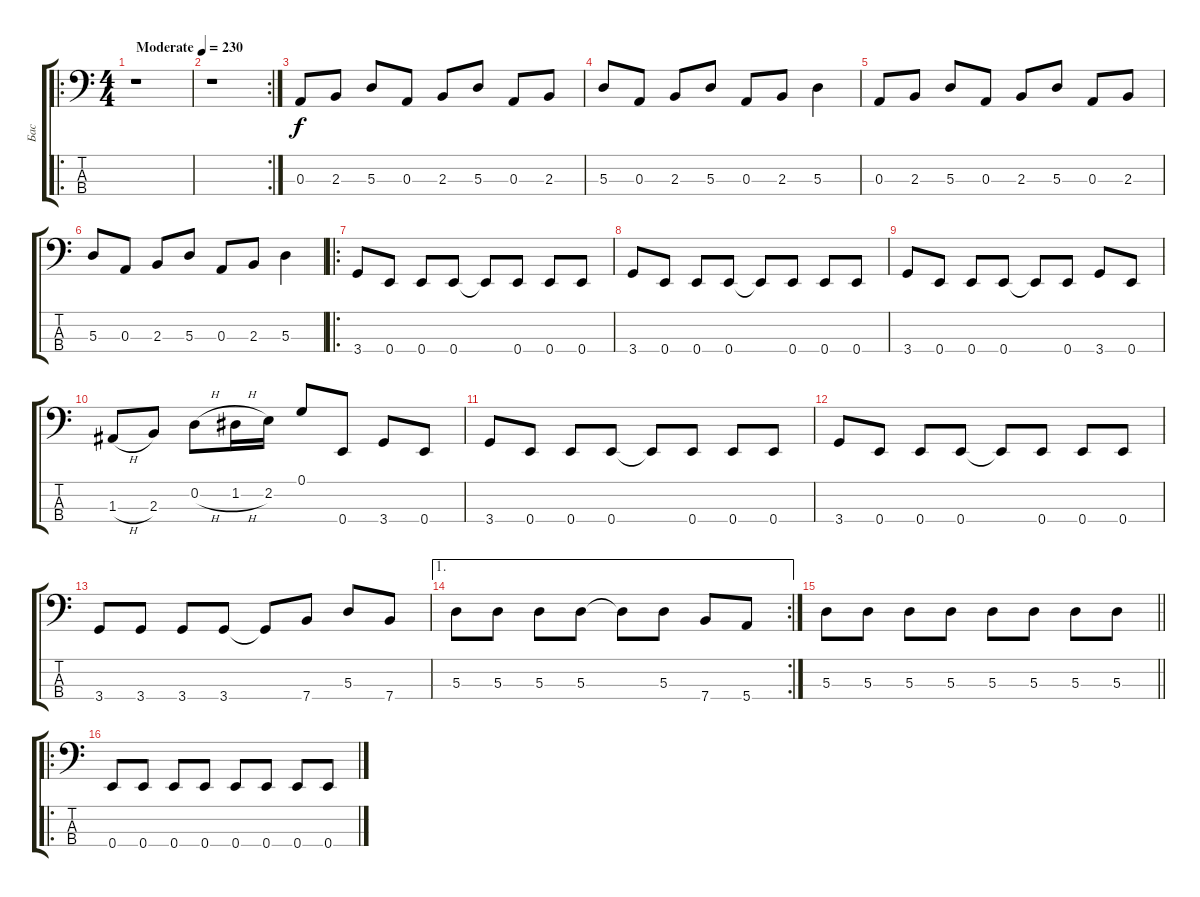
\track ("Бас" "Бас") {instrument electricbassfinger}
\staff {score tabs}
\tuning (G2 D2 A1 E1) {hide}
\ro
\ts (4 4)
\tempo (230 "Moderate")
\clef f4
\ks c
r.1{dy f instrument electricbassfinger} |
\rc 2
r.1 |
0.3.8 2.3.8 5.3.8 0.3.8 2.3.8 5.3.8 0.3.8 2.3.8 |
5.3.8 0.3.8 2.3.8 5.3.8 0.3.8 2.3.8 5.3.4 |
0.3.8 2.3.8 5.3.8 0.3.8 2.3.8 5.3.8 0.3.8 2.3.8 |
5.3.8 0.3.8 2.3.8 5.3.8 0.3.8 2.3.8 5.3.4 |
\ro
3.4.8 0.4.8 0.4.8 0.4.8 0.4{t}.8 0.4.8 0.4.8 0.4.8 |
3.4.8 0.4.8 0.4.8 0.4.8 0.4{t}.8 0.4.8 0.4.8 0.4.8 |
3.4.8 0.4.8 0.4.8 0.4.8 0.4{t}.8 0.4.8 3.4.8 0.4.8 |
1.3{h}.8 2.3.8 0.2{h}.8 1.2{h}.16 2.2.16 0.1.8 0.4.8 3.4.8 0.4.8 |
3.4.8 0.4.8 0.4.8 0.4.8 0.4{t}.8 0.4.8 0.4.8 0.4.8 |
3.4.8 0.4.8 0.4.8 0.4.8 0.4{t}.8 0.4.8 0.4.8 0.4.8 |
3.4.8 3.4.8 3.4.8 3.4.8 3.4{t}.8 7.4.8 5.3.8 7.4.8 |
\ae 1
\rc 2
5.3.8 5.3.8 5.3.8 5.3.8 5.3{t}.8 5.3.8 7.4.8 5.4.8 |
\barLineRight lightlight
5.3.8 5.3.8 5.3.8 5.3.8 5.3.8 5.3.8 5.3.8 5.3.8 |
\ro
0.4.8 0.4.8 0.4.8 0.4.8 0.4.8 0.4.8 0.4.8 0.4.8
